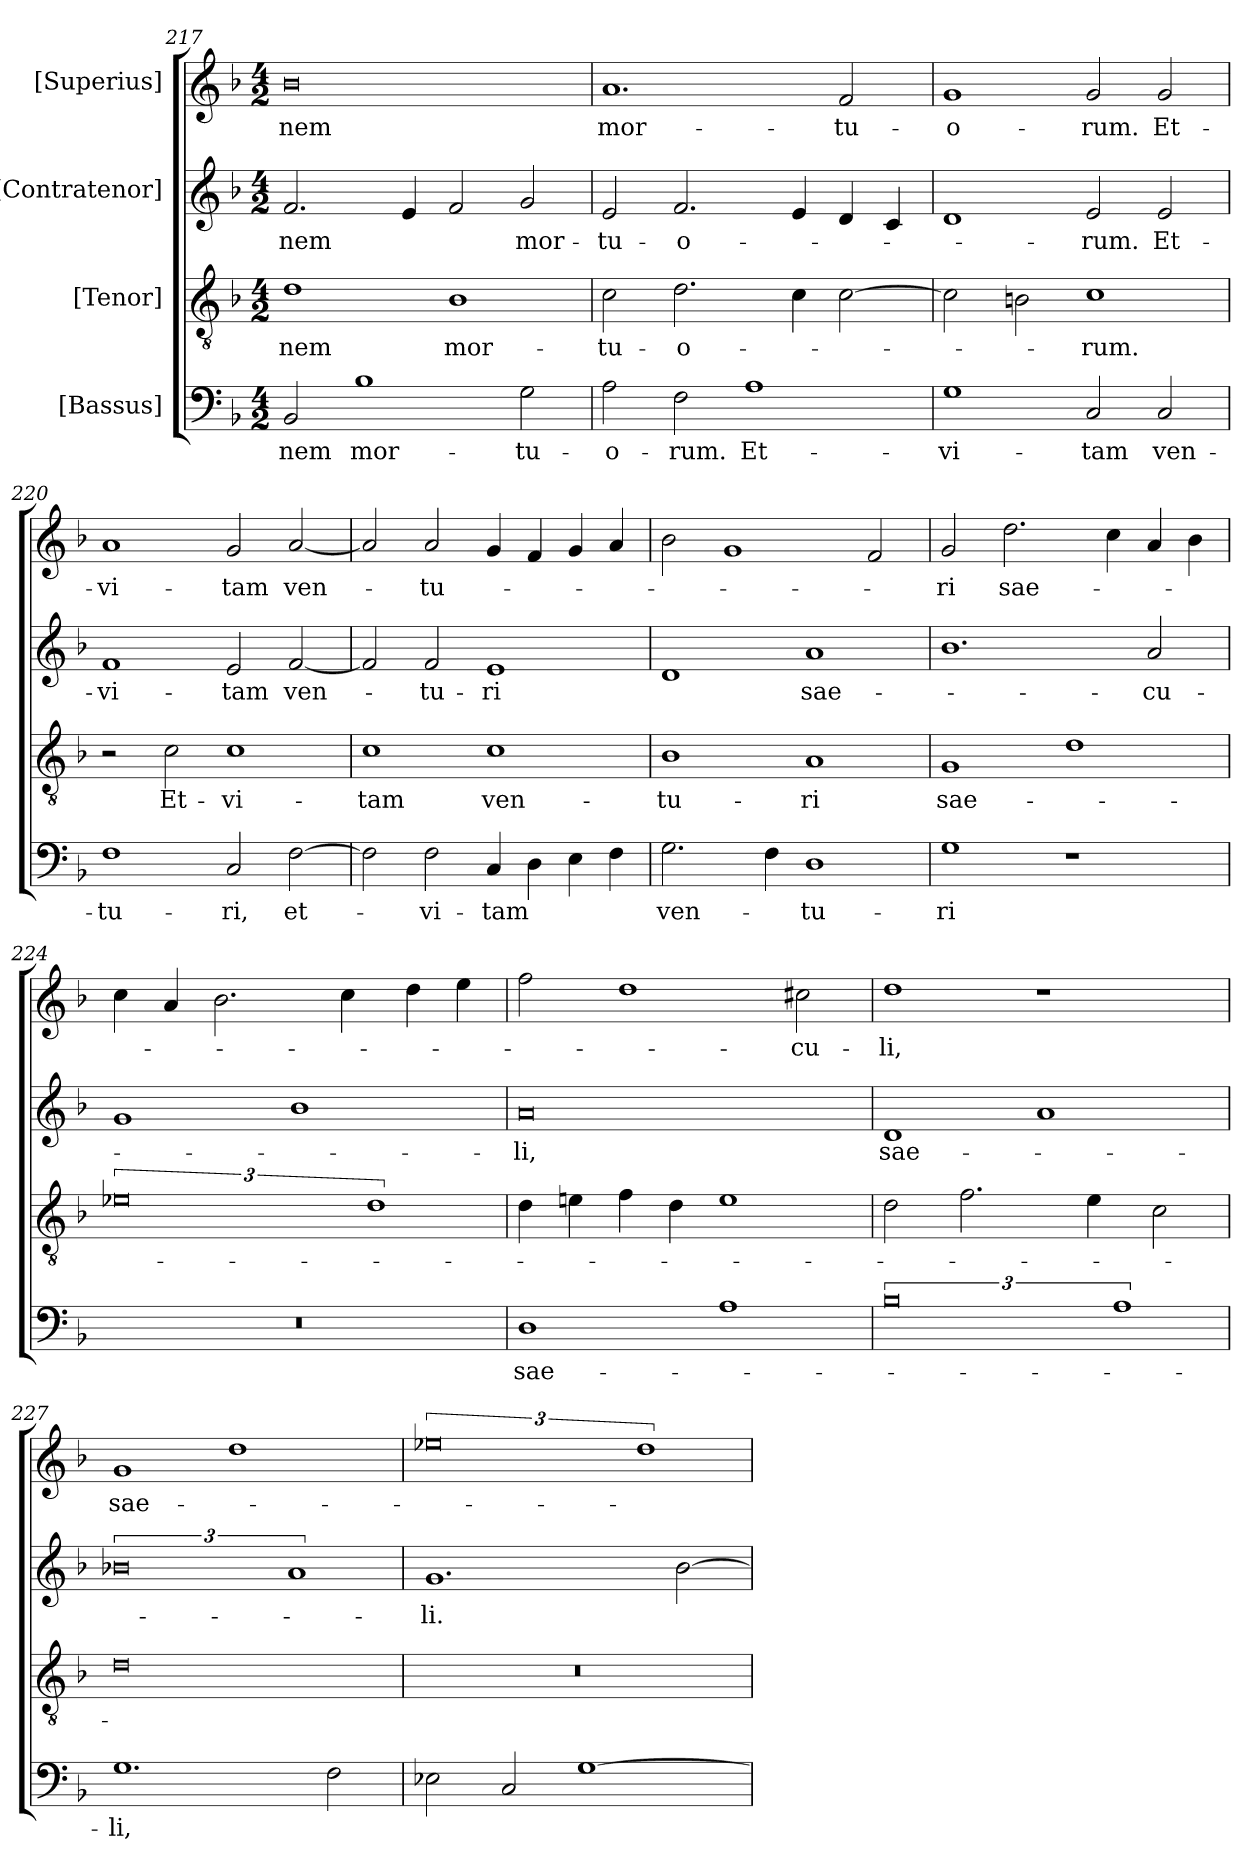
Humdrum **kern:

**kern	**text	**kern	**text	**kern	**text	**kern	**text
*part4	*part4	*part3	*part3	*part2	*part2	*part1	*part1
*staff4	*staff4	*staff3	*staff3	*staff2	*staff2	*staff1	*staff1
*I"[Bassus]	*	*I"[Tenor]	*	*I"[Contratenor]	*	*I"[Superius]	*
*clefF4	*	*clefGv2	*	*clefG2	*	*clefG2	*
*k[b-]	*	*k[b-]	*	*k[b-]	*	*k[b-]	*
*M4/2	*	*M4/2	*	*M4/2	*	*M4/2	*
=217	=217	=217	=217	=217	=217	=217	=217
2BB-/	-nem	1d\	-nem	2.f/	-nem	0b-\	-nem
1B-\	mor-	.	.	.	.	.	.
.	.	.	.	4e/	.	.	.
.	.	1B-\	mor-	2f/	.	.	.
2G\	-tu-	.	.	2g/	mor-	.	.
=218	=218	=218	=218	=218	=218	=218	=218
2A\	-o-	2c\	-tu-	2e/	-tu-	1.a/	mor-
2F\	-rum.	2.d\	-o-	2.f/	-o-	.	.
1A\	Et-	.	.	.	.	.	.
.	.	4c\	.	4e/	.	.	.
.	.	[2c\	.	4d/	.	2f/	-tu-
.	.	.	.	4c/	.	.	.
=219	=219	=219	=219	=219	=219	=219	=219
1G\	vi-	2c\]	.	1d/	.	1g/	-o-
.	.	2Bn\	.	.	.	.	.
2C/	-tam	1c\	-rum.	2e/	-rum.	2g/	-rum.
2C/	ven-	.	.	2e/	Et-	2g/	Et-
=220	=220	=220	=220	=220	=220	=220	=220
1F\	-tu-	2r	.	1f/	vi-	1a/	vi-
.	.	2c\	Et-	.	.	.	.
2C/	-ri,	1c\	vi-	2e/	-tam	2g/	-tam
[2F\	et-	.	.	[2f/	ven-	[2a/	ven-
=221	=221	=221	=221	=221	=221	=221	=221
2F\]	.	1c\	-tam	2f/]	.	2a/]	.
2F\	vi-	.	.	2f/	-tu-	2a/	-tu-
4C/	-tam	1c\	ven-	1e/	-ri	4g/	.
4D\	.	.	.	.	.	4f/	.
4E\	.	.	.	.	.	4g/	.
4F\	.	.	.	.	.	4a/	.
=222	=222	=222	=222	=222	=222	=222	=222
2.G\	ven-	1B-\	-tu-	1d/	.	2b-\	.
.	.	.	.	.	.	1g/	.
4F\	.	.	.	.	.	.	.
1D\	-tu-	1A/	-ri	1a/	sae-	.	.
.	.	.	.	.	.	2f/	.
=223	=223	=223	=223	=223	=223	=223	=223
1G\	-ri	1G/	sae-	1.b-\	.	2g/	-ri
.	.	.	.	.	.	2.dd\	sae-
1r	.	1d\	.	.	.	.	.
.	.	.	.	.	.	4cc\	.
.	.	.	.	2a/	-cu-	4a/	.
.	.	.	.	.	.	4b-\	.
=224	=224	=224	=224	=224	=224	=224	=224
0r	.	3%4e-X\	.	1g/	.	4cc\	.
.	.	.	.	.	.	4a/	.
.	.	.	.	.	.	2.b-\	.
.	.	.	.	1b-\	.	.	.
.	.	.	.	.	.	4cc\	.
.	.	3%2d\	.	.	.	.	.
.	.	.	.	.	.	4dd\	.
.	.	.	.	.	.	4ee\	.
=225	=225	=225	=225	=225	=225	=225	=225
1D\	sae-	4d\	.	0a/	-li,	2ff\	.
.	.	4en\	.	.	.	.	.
.	.	4f\	.	.	.	1dd\	.
.	.	4d\	.	.	.	.	.
1A\	.	1e\	.	.	.	.	.
.	.	.	.	.	.	2cc#X\	-cu-
=226	=226	=226	=226	=226	=226	=226	=226
3%4B-\	.	2d\	.	1d/	sae-	1dd\	-li,
.	.	2.f\	.	.	.	.	.
.	.	.	.	1a/	.	1r	.
.	.	4e\	.	.	.	.	.
3%2A\	.	.	.	.	.	.	.
.	.	2c\	.	.	.	.	.
=227	=227	=227	=227	=227	=227	=227	=227
1.G\	-li,	0d\	.	3%4b-X\	.	1g/	sae-
.	.	.	.	.	.	1dd\	.
.	.	.	.	3%2a/	.	.	.
2F\	.	.	.	.	.	.	.
=228	=228	=228	=228	=228	=228	=228	=228
2E-X\	.	0r	.	1.g/	-li.	3%4ee-X\	.
2C/	.	.	.	.	.	.	.
[1G\	.	.	.	.	.	.	.
.	.	.	.	.	.	3%2dd\	.
.	.	.	.	[2b-\	.	.	.
=	=	=	=	=	=	=	=
*-	*-	*-	*-	*-	*-	*-	*-
